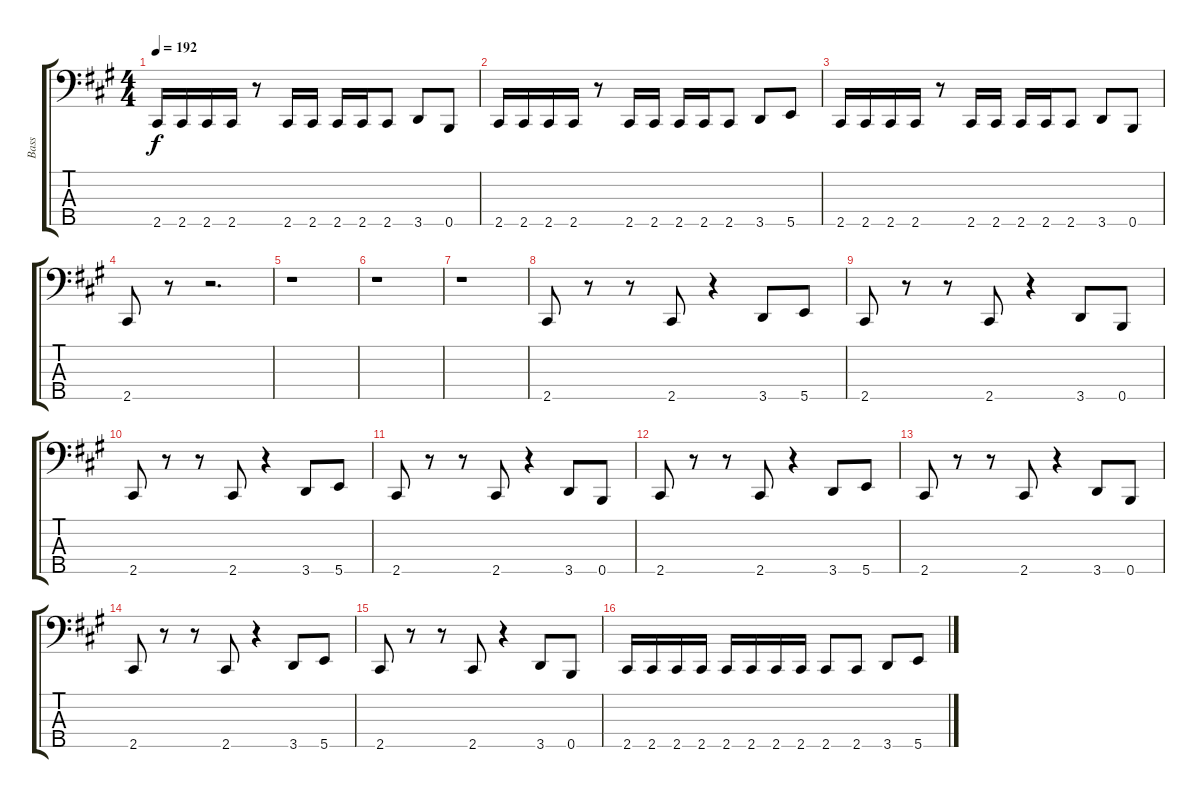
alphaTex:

\track ("Bass" "Bass") {instrument electricbasspick}
\staff {score tabs}
\tuning (Gb2 D2 A1 E1 B0) {hide}
\ts (4 4)
\tempo 192
\clef f4
\ks f#minor
2.5.16{dy f} 2.5.16 2.5.16 2.5.16 r.8 2.5.16 2.5.16 2.5.16 2.5.16 2.5.8 3.5.8 0.5.8 |
2.5.16 2.5.16 2.5.16 2.5.16 r.8 2.5.16 2.5.16 2.5.16 2.5.16 2.5.8 3.5.8 5.5.8 |
2.5.16 2.5.16 2.5.16 2.5.16 r.8 2.5.16 2.5.16 2.5.16 2.5.16 2.5.8 3.5.8 0.5.8 |
2.5.8 r.8 r.2{d} |
r.1 |
r.1 |
r.1 |
2.5.8 r.8 r.8 2.5.8 r.4 3.5.8 5.5.8 |
2.5.8 r.8 r.8 2.5.8 r.4 3.5.8 0.5.8 |
2.5.8 r.8 r.8 2.5.8 r.4 3.5.8 5.5.8 |
2.5.8 r.8 r.8 2.5.8 r.4 3.5.8 0.5.8 |
2.5.8 r.8 r.8 2.5.8 r.4 3.5.8 5.5.8 |
2.5.8 r.8 r.8 2.5.8 r.4 3.5.8 0.5.8 |
2.5.8 r.8 r.8 2.5.8 r.4 3.5.8 5.5.8 |
2.5.8 r.8 r.8 2.5.8 r.4 3.5.8 0.5.8 |
2.5.16 2.5.16 2.5.16 2.5.16 2.5.16 2.5.16 2.5.16 2.5.16 2.5.8 2.5.8 3.5.8 5.5.8
